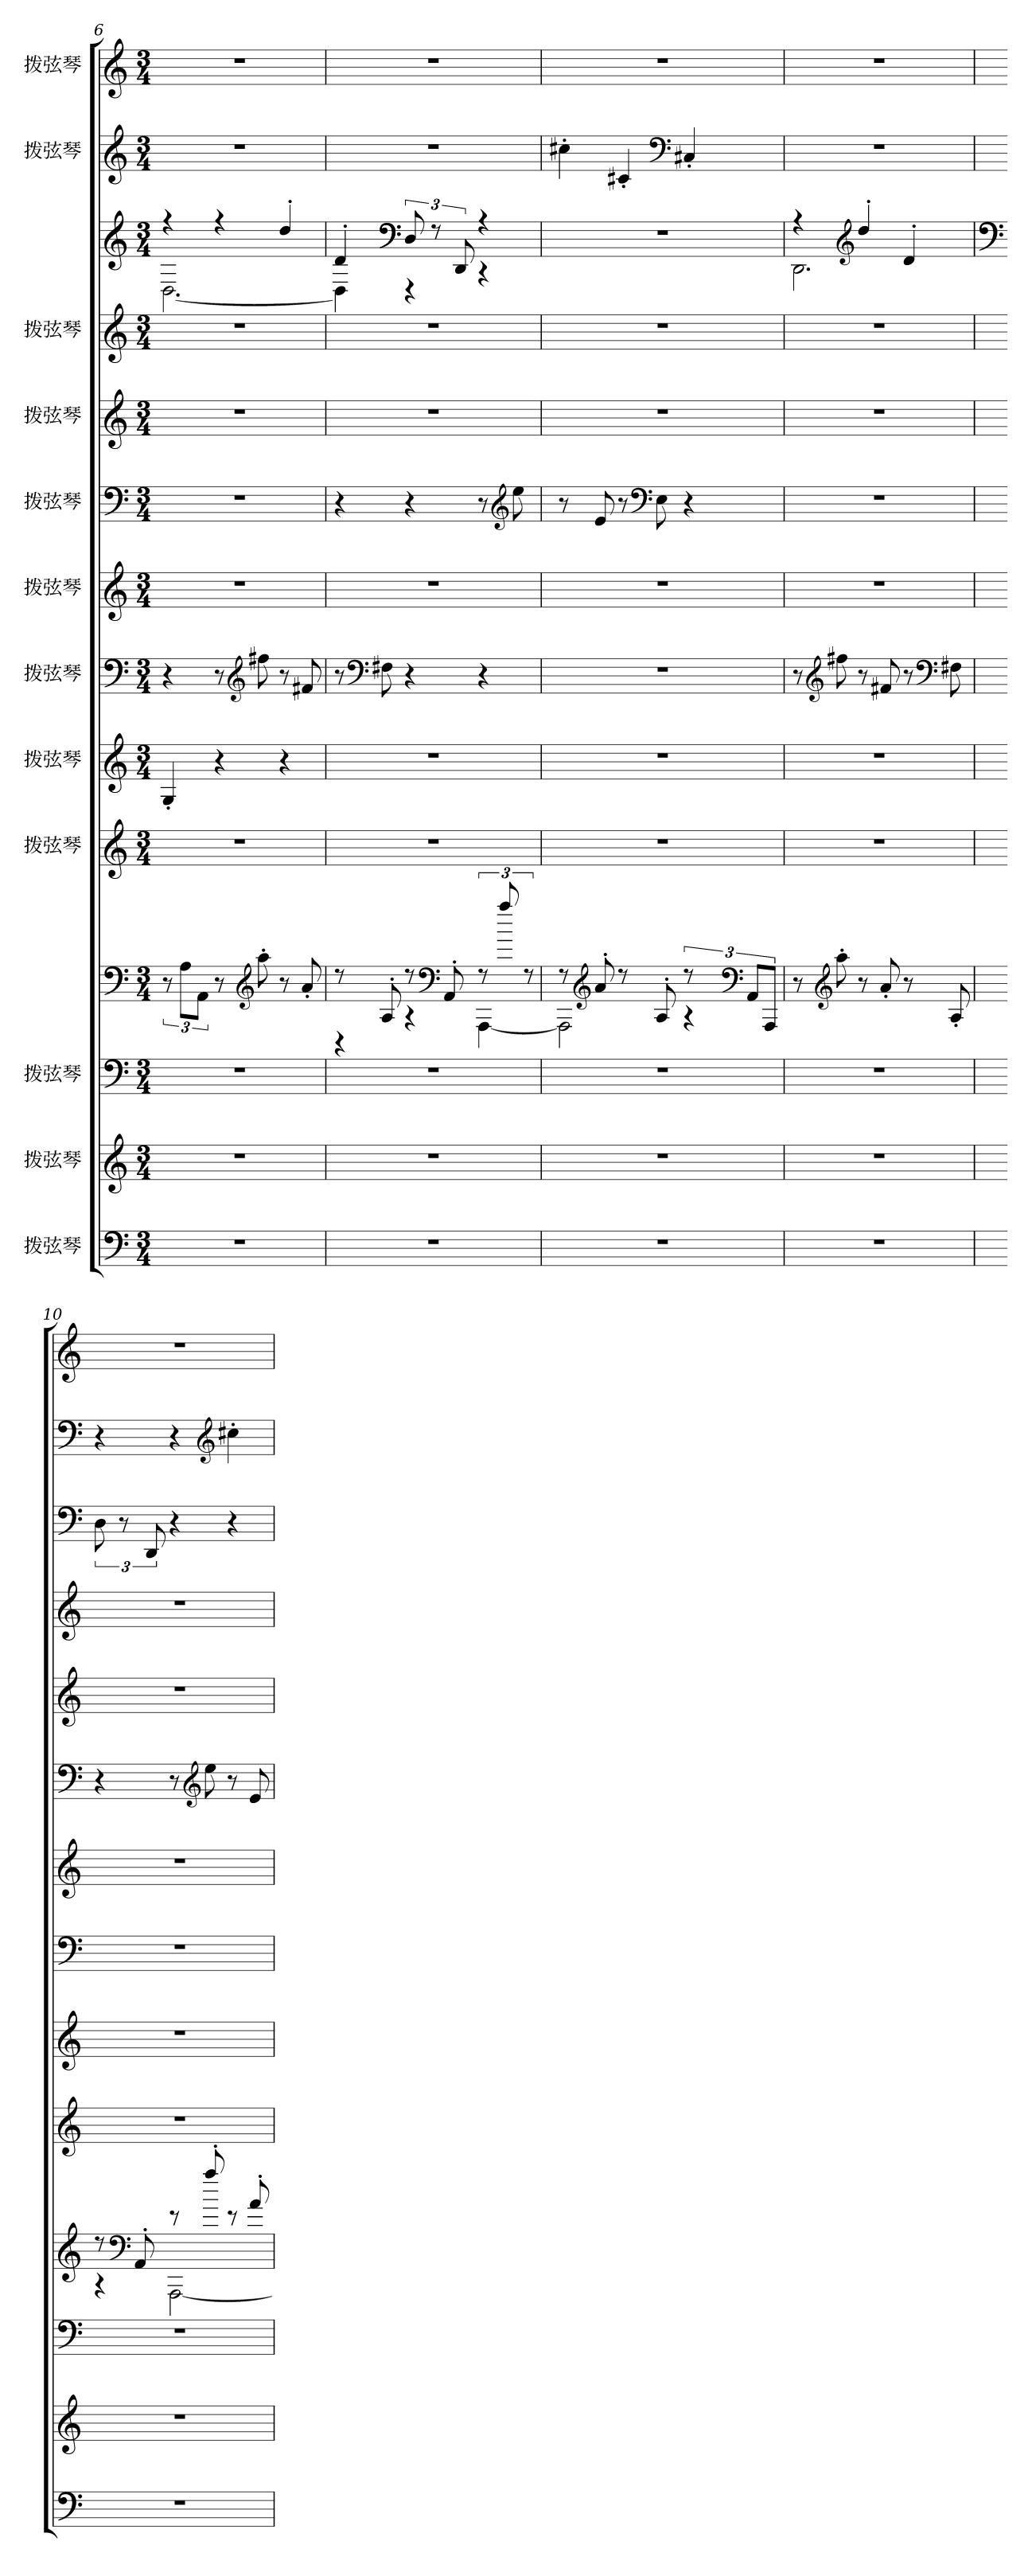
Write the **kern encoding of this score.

**kern	**kern	**kern	**kern	**kern	**kern	**kern	**kern	**kern	**kern	**kern	**kern	**kern	**kern
*part12	*part11	*part10	*part10	*part9	*part8	*part7	*part6	*part5	*part4	*part3	*part3	*part2	*part1
*staff14	*staff13	*staff12	*staff11	*staff10	*staff9	*staff8	*staff7	*staff6	*staff5	*staff4	*staff3	*staff2	*staff1
*I"拨弦琴	*I"拨弦琴	*I"拨弦琴	*	*I"拨弦琴	*I"拨弦琴	*I"拨弦琴	*I"拨弦琴	*I"拨弦琴	*I"拨弦琴	*I"拨弦琴	*	*I"拨弦琴	*I"拨弦琴
*clefF4	*clefG2	*clefF4	*clefF4	*clefG2	*clefG2	*clefF4	*clefG2	*clefF4	*clefG2	*clefG2	*clefG2	*clefG2	*clefG2
*k[]	*k[]	*k[]	*k[]	*k[]	*k[]	*k[]	*k[]	*k[]	*k[]	*k[]	*k[]	*k[]	*k[]
*M3/4	*M3/4	*M3/4	*M3/4	*M3/4	*M3/4	*M3/4	*M3/4	*M3/4	*M3/4	*M3/4	*M3/4	*M3/4	*M3/4
=6	=6	=6	=6	=6	=6	=6	=6	=6	=6	=6	=6	=6	=6
*	*	*	*	*	*	*	*	*	*	*	*^	*	*
2.r	2.r	2.r	12r	2.r	4G'/	4r	2.r	2.r	2.r	2.r	4r	[2.D\	2.r	2.r
.	.	.	12A\L	.	.	.	.	.	.	.	.	.	.	.
.	.	.	12AA\J	.	.	.	.	.	.	.	.	.	.	.
.	.	.	8r	.	4r	8r	.	.	.	.	4r	.	.	.
*	*	*	*clefG2	*	*	*clefG2	*	*	*	*	*	*	*	*
.	.	.	8aa'\	.	.	8ff#X\	.	.	.	.	.	.	.	.
.	.	.	8r	.	4r	8r	.	.	.	.	4dd'/	.	.	.
.	.	.	8a'/	.	.	8f#X/	.	.	.	.	.	.	.	.
=7	=7	=7	=7	=7	=7	=7	=7	=7	=7	=7	=7	=7	=7	=7
*	*	*	*^	*	*	*	*	*	*	*	*	*	*	*
2.r	2.r	2.r	8r	4r	2.r	2.r	8r	2.r	4r	2.r	2.r	4d'/	4D\]	2.r	2.r
*	*	*	*	*	*	*	*clefF4	*	*	*	*	*	*	*	*
.	.	.	8A'/	.	.	.	8F#X\	.	.	.	.	.	.	.	.
*	*	*	*	*	*	*	*	*	*	*	*	*clefF4	*	*	*
.	.	.	8r	4r	.	.	4r	.	4r	.	.	12D/	4r	.	.
.	.	.	.	.	.	.	.	.	.	.	.	12r	.	.	.
*	*	*	*clefF4	*	*	*	*	*	*	*	*	*	*	*	*
.	.	.	8AA'/	.	.	.	.	.	.	.	.	.	.	.	.
.	.	.	.	.	.	.	.	.	.	.	.	12DD/	.	.	.
.	.	.	12r	[4AAA\	.	.	4r	.	8r	.	.	4r	4r	.	.
.	.	.	12aa/	.	.	.	.	.	.	.	.	.	.	.	.
*	*	*	*	*	*	*	*	*	*clefG2	*	*	*	*	*	*
.	.	.	.	.	.	.	.	.	8ee\	.	.	.	.	.	.
.	.	.	12r	.	.	.	.	.	.	.	.	.	.	.	.
*	*	*	*	*	*	*	*	*	*	*	*	*v	*v	*	*
!!LO:PB:g=z
=8	=8	=8	=8	=8	=8	=8	=8	=8	=8	=8	=8	=8	=8	=8
2.r	2.r	2.r	8r	2AAA\]	2.r	2.r	2.r	2.r	8r	2.r	2.r	2.r	4cc#X'\	2.r
*	*	*	*clefG2	*	*	*	*	*	*	*	*	*	*	*
.	.	.	8a'/	.	.	.	.	.	8e/	.	.	.	.	.
.	.	.	8r	.	.	.	.	.	8r	.	.	.	4c#X'/	.
*	*	*	*	*	*	*	*	*	*clefF4	*	*	*	*	*
.	.	.	8A'/	.	.	.	.	.	8E\	.	.	.	.	.
*	*	*	*	*	*	*	*	*	*	*	*	*	*clefF4	*
.	.	.	12r	4r	.	.	.	.	4r	.	.	.	4C#X'/	.
*	*	*	*clefF4	*	*	*	*	*	*	*	*	*	*	*
.	.	.	12AA/L	.	.	.	.	.	.	.	.	.	.	.
.	.	.	12AAA/J	.	.	.	.	.	.	.	.	.	.	.
*	*	*	*v	*v	*	*	*	*	*	*	*	*	*	*
=9	=9	=9	=9	=9	=9	=9	=9	=9	=9	=9	=9	=9	=9
*	*	*	*	*	*	*	*	*	*	*	*^	*	*
2.r	2.r	2.r	8r	2.r	2.r	8r	2.r	2.r	2.r	2.r	4r	2.DD\	2.r	2.r
*	*	*	*clefG2	*	*	*clefG2	*	*	*	*	*	*	*	*
.	.	.	8aa'\	.	.	8ff#X\	.	.	.	.	.	.	.	.
*	*	*	*	*	*	*	*	*	*	*	*clefG2	*	*	*
.	.	.	8r	.	.	8r	.	.	.	.	4dd'/	.	.	.
.	.	.	8a'/	.	.	8f#X/	.	.	.	.	.	.	.	.
.	.	.	8r	.	.	8r	.	.	.	.	4d'/	.	.	.
*	*	*	*	*	*	*clefF4	*	*	*	*	*	*	*	*
.	.	.	8A'/	.	.	8F#X\	.	.	.	.	.	.	.	.
*	*	*	*	*	*	*	*	*	*	*	*v	*v	*	*
=10	=10	=10	=10	=10	=10	=10	=10	=10	=10	=10	=10	=10	=10
*	*	*	*	*	*	*	*	*	*	*	*clefF4	*	*
*	*	*	*^	*	*	*	*	*	*	*	*	*	*
2.r	2.r	2.r	8r	4r	2.r	2.r	2.r	2.r	4r	2.r	2.r	12D\	4r	2.r
.	.	.	.	.	.	.	.	.	.	.	.	12r	.	.
*	*	*	*clefF4	*	*	*	*	*	*	*	*	*	*	*
.	.	.	8AA'/	.	.	.	.	.	.	.	.	.	.	.
.	.	.	.	.	.	.	.	.	.	.	.	12DD/	.	.
.	.	.	8r	[2AAA\	.	.	.	.	8r	.	.	4r	4r	.
*	*	*	*	*	*	*	*	*	*clefG2	*	*	*	*	*
.	.	.	8aa'/	.	.	.	.	.	8ee\	.	.	.	.	.
*	*	*	*	*	*	*	*	*	*	*	*	*	*clefG2	*
.	.	.	8r	.	.	.	.	.	8r	.	.	4r	4cc#X'\	.
.	.	.	8a'/	.	.	.	.	.	8e/	.	.	.	.	.
*	*	*	*v	*v	*	*	*	*	*	*	*	*	*	*
=	=	=	=	=	=	=	=	=	=	=	=	=	=
*-	*-	*-	*-	*-	*-	*-	*-	*-	*-	*-	*-	*-	*-
